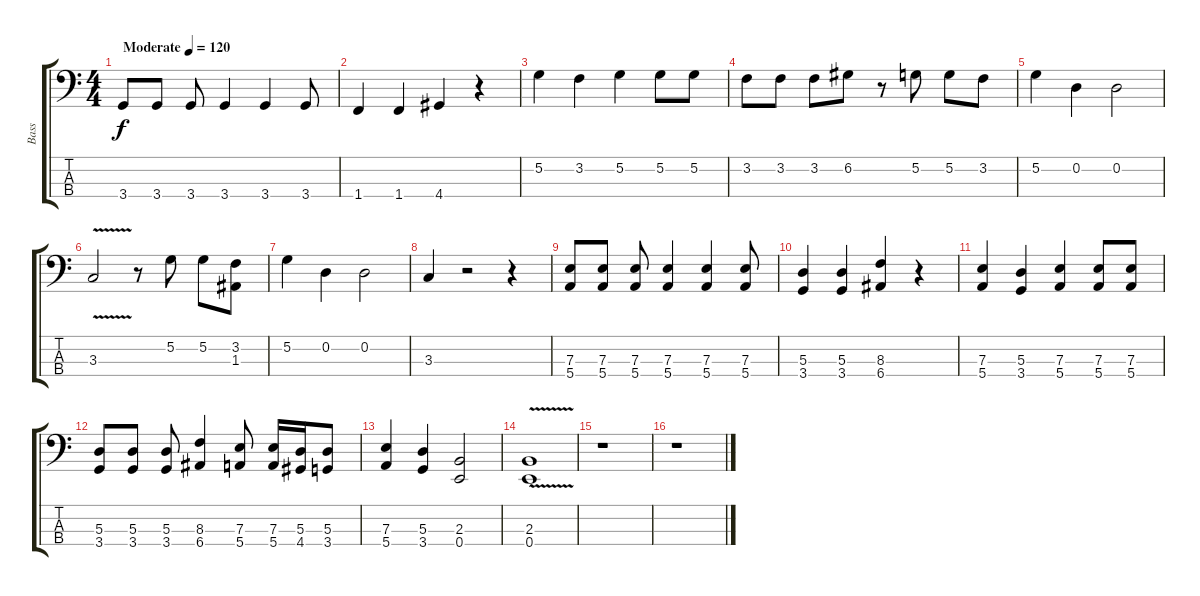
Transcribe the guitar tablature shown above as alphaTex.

\track ("Bass" "Bass") {instrument electricbassfinger}
\staff {score tabs}
\tuning (G2 D2 A1 E1) {hide}
\ts (4 4)
\tempo (120 "Moderate")
\clef f4
\ks c
3.4.8{dy f instrument electricbassfinger} 3.4.8 3.4.8 3.4.4 3.4.4 3.4.8 |
1.4.4 1.4.4 4.4.4 r.4 |
5.2.4 3.2.4 5.2.4 5.2.8 5.2.8 |
3.2.8 3.2.8 3.2.8 6.2.8 r.8 5.2.8 5.2.8 3.2.8 |
5.2.4 0.2.4 0.2.2 |
3.3{v}.2 r.8 5.2.8 5.2.8 (3.2 1.3).8 |
5.2.4 0.2.4 0.2.2 |
3.3.4 r.2 r.4 |
(7.3 5.4).8 (7.3 5.4).8 (7.3 5.4).8 (7.3 5.4).4 (7.3 5.4).4 (7.3 5.4).8 |
(5.3 3.4).4 (5.3 3.4).4 (8.3 6.4).4 r.4 |
(7.3 5.4).4 (5.3 3.4).4 (7.3 5.4).4 (7.3 5.4).8 (7.3 5.4).8 |
(5.3 3.4).8 (5.3 3.4).8 (5.3 3.4).8 (8.3 6.4).4 (7.3 5.4).8 (7.3 5.4).16 (5.3 4.4).16 (5.3 3.4).8 |
(7.3 5.4).4 (5.3 3.4).4 (2.3 0.4).2 |
(2.3{v} 0.4).1 |
r.1 |
r.1
